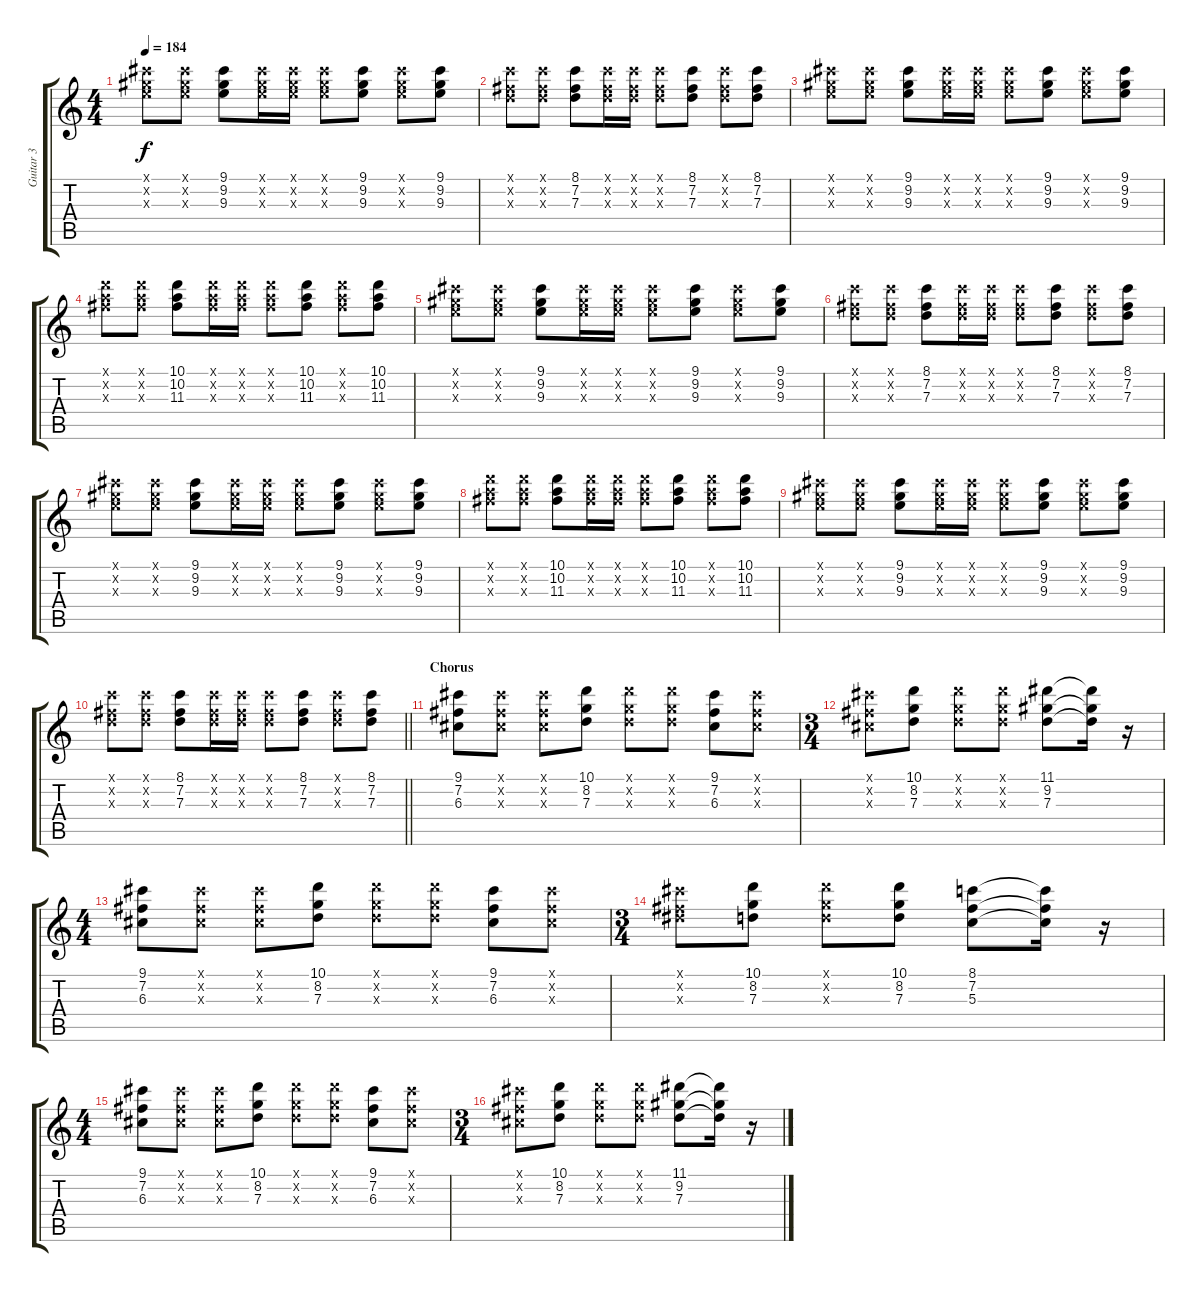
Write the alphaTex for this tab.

\track ("Guitar 3" "Guitar 3") {instrument distortionguitar}
\staff {score tabs}
\tuning (E4 B3 G3 D3 A2 E2) {hide}
\ts (4 4)
\tempo 184
\clef g2
\ks c
(9.1{x} 9.2{x} 9.3{x}).8{dy f} (9.1{x} 9.2{x} 9.3{x}).8 (9.1 9.2 9.3).8 (9.1{x} 9.2{x} 9.3{x}).16 (9.1{x} 9.2{x} 9.3{x}).16 (9.1{x} 9.2{x} 9.3{x}).8 (9.1 9.2 9.3).8 (9.1{x} 9.2{x} 9.3{x}).8 (9.1 9.2 9.3).8 |
(8.1{x} 7.2{x} 7.3{x}).8 (8.1{x} 7.2{x} 7.3{x}).8 (8.1 7.2 7.3).8 (8.1{x} 7.2{x} 7.3{x}).16 (8.1{x} 7.2{x} 7.3{x}).16 (8.1{x} 7.2{x} 7.3{x}).8 (8.1 7.2 7.3).8 (8.1{x} 7.2{x} 7.3{x}).8 (8.1 7.2 7.3).8 |
(9.1{x} 9.2{x} 9.3{x}).8 (9.1{x} 9.2{x} 9.3{x}).8 (9.1 9.2 9.3).8 (9.1{x} 9.2{x} 9.3{x}).16 (9.1{x} 9.2{x} 9.3{x}).16 (9.1{x} 9.2{x} 9.3{x}).8 (9.1 9.2 9.3).8 (9.1{x} 9.2{x} 9.3{x}).8 (9.1 9.2 9.3).8 |
(10.1{x} 10.2{x} 11.3{x}).8 (10.1{x} 10.2{x} 11.3{x}).8 (10.1 10.2 11.3).8 (10.1{x} 10.2{x} 11.3{x}).16 (10.1{x} 10.2{x} 11.3{x}).16 (10.1{x} 10.2{x} 11.3{x}).8 (10.1 10.2 11.3).8 (10.1{x} 10.2{x} 11.3{x}).8 (10.1 10.2 11.3).8 |
(9.1{x} 9.2{x} 9.3{x}).8 (9.1{x} 9.2{x} 9.3{x}).8 (9.1 9.2 9.3).8 (9.1{x} 9.2{x} 9.3{x}).16 (9.1{x} 9.2{x} 9.3{x}).16 (9.1{x} 9.2{x} 9.3{x}).8 (9.1 9.2 9.3).8 (9.1{x} 9.2{x} 9.3{x}).8 (9.1 9.2 9.3).8 |
(8.1{x} 7.2{x} 7.3{x}).8 (8.1{x} 7.2{x} 7.3{x}).8 (8.1 7.2 7.3).8 (8.1{x} 7.2{x} 7.3{x}).16 (8.1{x} 7.2{x} 7.3{x}).16 (8.1{x} 7.2{x} 7.3{x}).8 (8.1 7.2 7.3).8 (8.1{x} 7.2{x} 7.3{x}).8 (8.1 7.2 7.3).8 |
(9.1{x} 9.2{x} 9.3{x}).8 (9.1{x} 9.2{x} 9.3{x}).8 (9.1 9.2 9.3).8 (9.1{x} 9.2{x} 9.3{x}).16 (9.1{x} 9.2{x} 9.3{x}).16 (9.1{x} 9.2{x} 9.3{x}).8 (9.1 9.2 9.3).8 (9.1{x} 9.2{x} 9.3{x}).8 (9.1 9.2 9.3).8 |
(10.1{x} 10.2{x} 11.3{x}).8 (10.1{x} 10.2{x} 11.3{x}).8 (10.1 10.2 11.3).8 (10.1{x} 10.2{x} 11.3{x}).16 (10.1{x} 10.2{x} 11.3{x}).16 (10.1{x} 10.2{x} 11.3{x}).8 (10.1 10.2 11.3).8 (10.1{x} 10.2{x} 11.3{x}).8 (10.1 10.2 11.3).8 |
(9.1{x} 9.2{x} 9.3{x}).8 (9.1{x} 9.2{x} 9.3{x}).8 (9.1 9.2 9.3).8 (9.1{x} 9.2{x} 9.3{x}).16 (9.1{x} 9.2{x} 9.3{x}).16 (9.1{x} 9.2{x} 9.3{x}).8 (9.1 9.2 9.3).8 (9.1{x} 9.2{x} 9.3{x}).8 (9.1 9.2 9.3).8 |
\barLineRight lightlight
(8.1{x} 7.2{x} 7.3{x}).8 (8.1{x} 7.2{x} 7.3{x}).8 (8.1 7.2 7.3).8 (8.1{x} 7.2{x} 7.3{x}).16 (8.1{x} 7.2{x} 7.3{x}).16 (8.1{x} 7.2{x} 7.3{x}).8 (8.1 7.2 7.3).8 (8.1{x} 7.2{x} 7.3{x}).8 (8.1 7.2 7.3).8 |
\section ("" "Chorus")
(9.1 7.2 6.3).8 (9.1{x} 7.2{x} 6.3{x}).8 (9.1{x} 7.2{x} 6.3{x}).8 (10.1 8.2 7.3).8 (10.1{x} 8.2{x} 7.3{x}).8 (10.1{x} 8.2{x} 7.3{x}).8 (9.1 7.2 6.3).8 (9.1{x} 7.2{x} 6.3{x}).8 |
\ts (3 4)
(9.1{x} 7.2{x} 6.3{x}).8 (10.1 8.2 7.3).8 (10.1{x} 8.2{x} 7.3{x}).8 (10.1{x} 8.2{x} 7.3{x}).8 (11.1 9.2 7.3).8 (11.1{t} 9.2{t} 7.3{t}).16 r.16 |
\ts (4 4)
(9.1 7.2 6.3).8 (9.1{x} 7.2{x} 6.3{x}).8 (9.1{x} 7.2{x} 6.3{x}).8 (10.1 8.2 7.3).8 (10.1{x} 8.2{x} 7.3{x}).8 (10.1{x} 8.2{x} 7.3{x}).8 (9.1 7.2 6.3).8 (9.1{x} 7.2{x} 6.3{x}).8 |
\ts (3 4)
(9.1{x} 7.2{x} 8.3{x}).8 (10.1 8.2 7.3).8 (10.1{x} 8.2{x} 7.3{x}).8 (10.1 8.2 7.3).8 (8.1 7.2 5.3).8 (8.1{t} 7.2{t} 5.3{t}).16 r.16 |
\ts (4 4)
(9.1 7.2 6.3).8 (9.1{x} 7.2{x} 6.3{x}).8 (9.1{x} 7.2{x} 6.3{x}).8 (10.1 8.2 7.3).8 (10.1{x} 8.2{x} 7.3{x}).8 (10.1{x} 8.2{x} 7.3{x}).8 (9.1 7.2 6.3).8 (9.1{x} 7.2{x} 6.3{x}).8 |
\ts (3 4)
(9.1{x} 7.2{x} 6.3{x}).8 (10.1 8.2 7.3).8 (10.1{x} 8.2{x} 7.3{x}).8 (10.1{x} 8.2{x} 7.3{x}).8 (11.1 9.2 7.3).8 (11.1{t} 9.2{t} 7.3{t}).16 r.16
